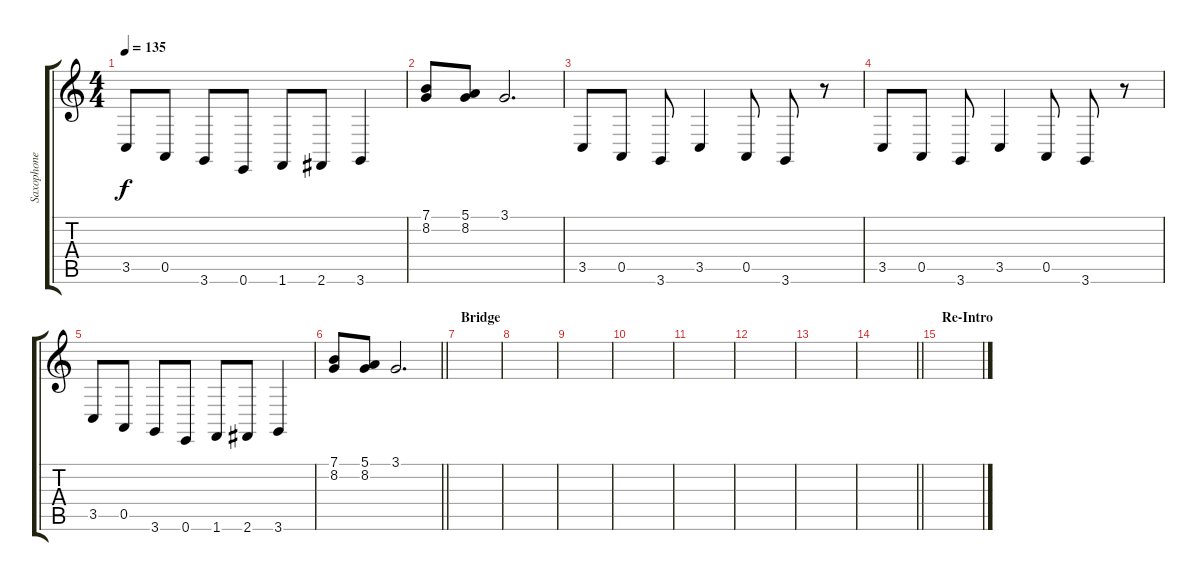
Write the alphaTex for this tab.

\track ("Saxophone" "Saxophone") {instrument tenorsax}
\staff {score tabs}
\tuning (E4 B3 G3 D3 A2 E2) {hide}
\ts (4 4)
\tempo 135
\clef g2
\ks c
3.5.8{dy f} 0.5.8 3.6.8 0.6.8 1.6.8 2.6.8 3.6.4 |
(7.1 8.2).8 (5.1 8.2).8 3.1.2{d} |
3.5.8 0.5.8 3.6.8 3.5.4 0.5.8 3.6.8 r.8 |
3.5.8 0.5.8 3.6.8 3.5.4 0.5.8 3.6.8 r.8 |
3.5.8 0.5.8 3.6.8 0.6.8 1.6.8 2.6.8 3.6.4 |
\barLineRight lightlight
(7.1 8.2).8 (5.1 8.2).8 3.1.2{d} |
\section ("" "Bridge")
|
|
|
|
|
|
|
\barLineRight lightlight
|
\section ("" "Re-Intro")
